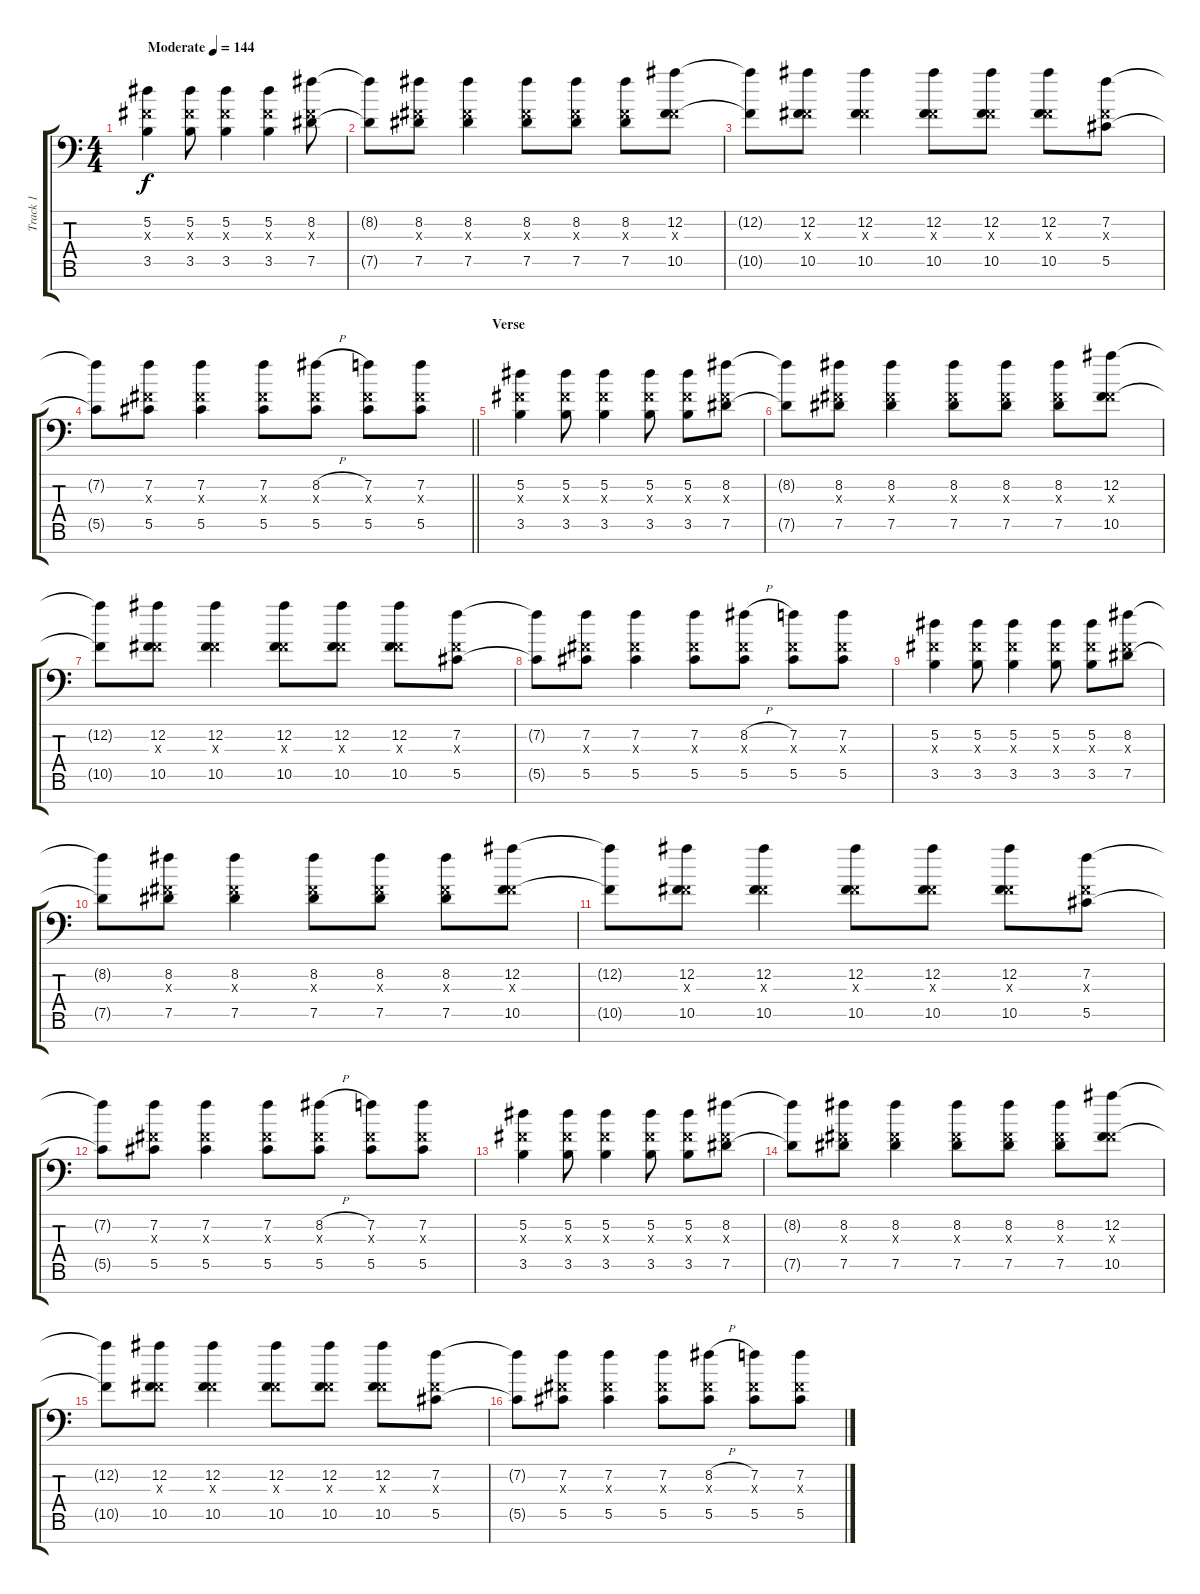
\track ("Track 1" "Track 1") {instrument acousticguitarsteel}
\staff {score tabs}
\tuning (Eb4 Bb3 Gb3 Db3 Ab2 Eb2 Bb1) {hide}
\ts (4 4)
\tempo (144 "Moderate")
\clef f4
\ks c
(5.2 0.3{x} 3.5).4{dy f instrument acousticguitarsteel} (5.2 0.3{x} 3.5).8 (5.2 0.3{x} 3.5).4 (5.2 0.3{x} 3.5).4 (8.2 0.3{x} 7.5).8 |
(8.2{t} 7.5{t}).8 (8.2 0.3{x} 7.5).8 (8.2 0.3{x} 7.5).4 (8.2 0.3{x} 7.5).8 (8.2 0.3{x} 7.5).8 (8.2 0.3{x} 7.5).8 (12.2 0.3{x} 10.5).8 |
(12.2{t} 10.5{t}).8 (12.2 0.3{x} 10.5).8 (12.2 0.3{x} 10.5).4 (12.2 0.3{x} 10.5).8 (12.2 0.3{x} 10.5).8 (12.2 0.3{x} 10.5).8 (7.2 0.3{x} 5.5).8 |
\barLineRight lightlight
(7.2{t} 5.5{t}).8 (7.2 0.3{x} 5.5).8 (7.2 0.3{x} 5.5).4 (7.2 0.3{x} 5.5).8 (8.2{h} 0.3{x} 5.5).8 (7.2 0.3{x} 5.5).8 (7.2 0.3{x} 5.5).8 |
\section ("" "Verse")
(5.2 0.3{x} 3.5).4 (5.2 0.3{x} 3.5).8 (5.2 0.3{x} 3.5).4 (5.2 0.3{x} 3.5).8 (5.2 0.3{x} 3.5).8 (8.2 0.3{x} 7.5).8 |
(8.2{t} 7.5{t}).8 (8.2 0.3{x} 7.5).8 (8.2 0.3{x} 7.5).4 (8.2 0.3{x} 7.5).8 (8.2 0.3{x} 7.5).8 (8.2 0.3{x} 7.5).8 (12.2 0.3{x} 10.5).8 |
(12.2{t} 10.5{t}).8 (12.2 0.3{x} 10.5).8 (12.2 0.3{x} 10.5).4 (12.2 0.3{x} 10.5).8 (12.2 0.3{x} 10.5).8 (12.2 0.3{x} 10.5).8 (7.2 0.3{x} 5.5).8 |
(7.2{t} 5.5{t}).8 (7.2 0.3{x} 5.5).8 (7.2 0.3{x} 5.5).4 (7.2 0.3{x} 5.5).8 (8.2{h} 0.3{x} 5.5).8 (7.2 0.3{x} 5.5).8 (7.2 0.3{x} 5.5).8 |
(5.2 0.3{x} 3.5).4 (5.2 0.3{x} 3.5).8 (5.2 0.3{x} 3.5).4 (5.2 0.3{x} 3.5).8 (5.2 0.3{x} 3.5).8 (8.2 0.3{x} 7.5).8 |
(8.2{t} 7.5{t}).8 (8.2 0.3{x} 7.5).8 (8.2 0.3{x} 7.5).4 (8.2 0.3{x} 7.5).8 (8.2 0.3{x} 7.5).8 (8.2 0.3{x} 7.5).8 (12.2 0.3{x} 10.5).8 |
(12.2{t} 10.5{t}).8 (12.2 0.3{x} 10.5).8 (12.2 0.3{x} 10.5).4 (12.2 0.3{x} 10.5).8 (12.2 0.3{x} 10.5).8 (12.2 0.3{x} 10.5).8 (7.2 0.3{x} 5.5).8 |
(7.2{t} 5.5{t}).8 (7.2 0.3{x} 5.5).8 (7.2 0.3{x} 5.5).4 (7.2 0.3{x} 5.5).8 (8.2{h} 0.3{x} 5.5).8 (7.2 0.3{x} 5.5).8 (7.2 0.3{x} 5.5).8 |
(5.2 0.3{x} 3.5).4 (5.2 0.3{x} 3.5).8 (5.2 0.3{x} 3.5).4 (5.2 0.3{x} 3.5).8 (5.2 0.3{x} 3.5).8 (8.2 0.3{x} 7.5).8 |
(8.2{t} 7.5{t}).8 (8.2 0.3{x} 7.5).8 (8.2 0.3{x} 7.5).4 (8.2 0.3{x} 7.5).8 (8.2 0.3{x} 7.5).8 (8.2 0.3{x} 7.5).8 (12.2 0.3{x} 10.5).8 |
(12.2{t} 10.5{t}).8 (12.2 0.3{x} 10.5).8 (12.2 0.3{x} 10.5).4 (12.2 0.3{x} 10.5).8 (12.2 0.3{x} 10.5).8 (12.2 0.3{x} 10.5).8 (7.2 0.3{x} 5.5).8 |
(7.2{t} 5.5{t}).8 (7.2 0.3{x} 5.5).8 (7.2 0.3{x} 5.5).4 (7.2 0.3{x} 5.5).8 (8.2{h} 0.3{x} 5.5).8 (7.2 0.3{x} 5.5).8 (7.2 0.3{x} 5.5).8
